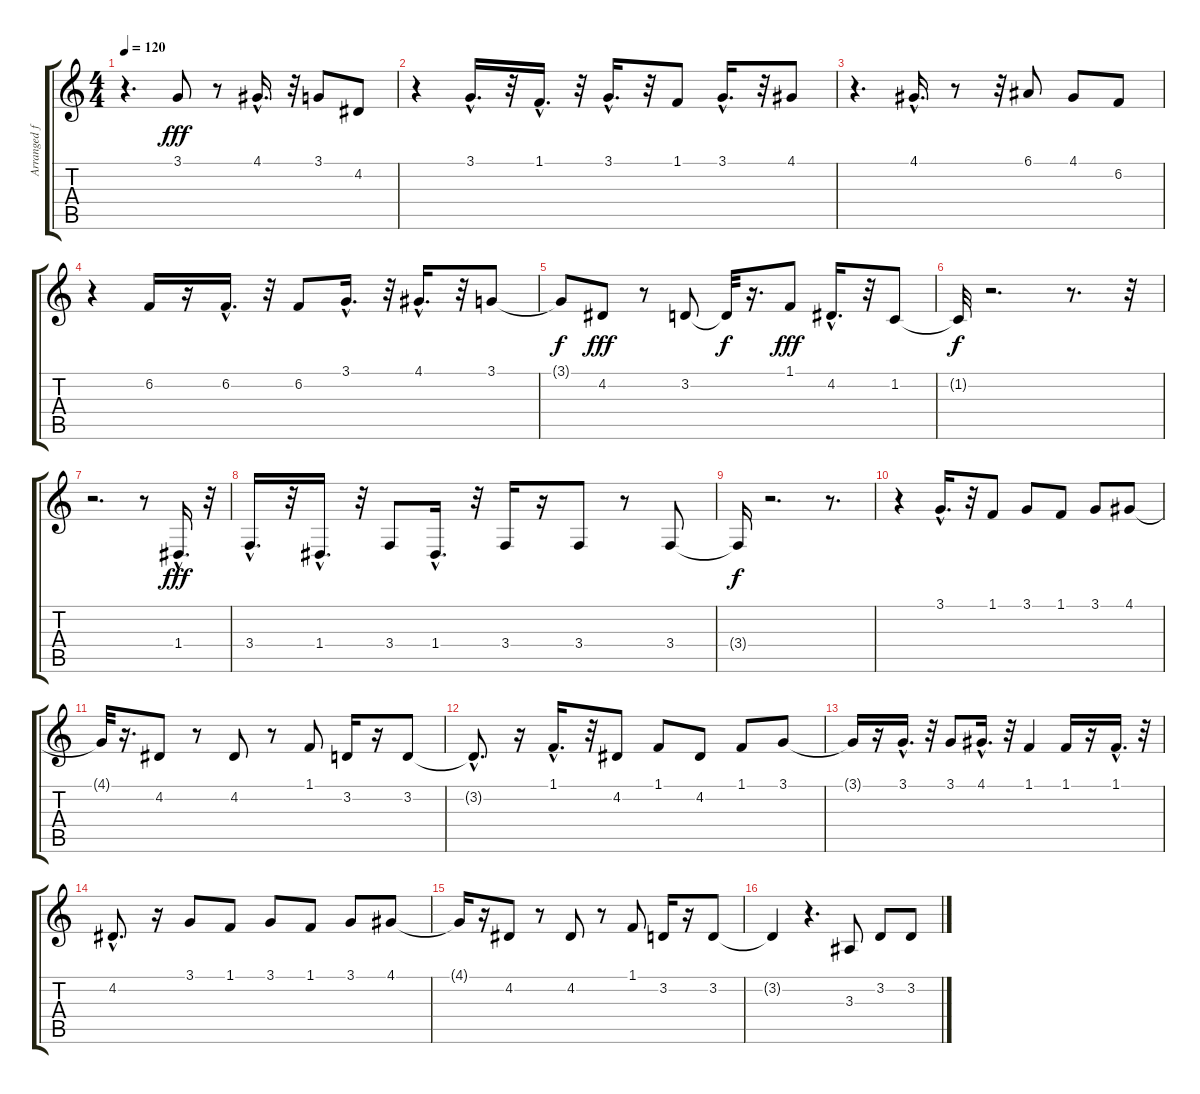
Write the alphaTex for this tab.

\track ("Arranged for MIDI" "Arranged f") {instrument lead2sawtooth}
\staff {score tabs}
\tuning (E4 B3 G3 D3 A2 E2) {hide}
\ts (4 4)
\tempo 120
\clef g2
\ks c
r.4{d dy fff} 3.1.8 r.8 4.1{hac}.16{d} r.32 3.1.8 4.2.8 |
r.4 3.1{hac}.16{d} r.32 1.1{hac}.16{d} r.32 3.1{hac}.16{d} r.32 1.1.8 3.1{hac}.16{d} r.32 4.1.8 |
r.4{d} 4.1{hac}.16{d} r.8 r.32 6.1.8 4.1.8 6.2.8 |
r.4 6.2.16 r.16 6.2{hac}.16{d} r.32 6.2.8 3.1{hac}.16{d} r.32 4.1{hac}.16{d} r.32 3.1.8 |
3.1{t}.8{dy f} 4.2.8{dy fff} r.8 3.2.8 3.2{t}.32{dy f} r.16{d} 1.1.8{dy fff} 4.2{hac}.16{d} r.32 1.2.8 |
1.2{t}.32{dy f} r.2{d} r.8{d} r.32 |
r.2{d} r.8 1.4{hac}.16{d dy fff} r.32 |
3.4{hac}.16{d} r.32 1.4{hac}.16{d} r.32 3.4.8 1.4{hac}.16{d} r.32 3.4.16 r.16 3.4.8 r.8 3.4.8 |
3.4{t}.16{dy f} r.2{d} r.8{d} |
r.4 3.1{hac}.16{d} r.32 1.1.8 3.1.8 1.1.8 3.1.8 4.1.8 |
4.1{t}.32 r.16{d} 4.2.8 r.8 4.2.8 r.8 1.1.8 3.2.16 r.16 3.2.8 |
3.2{hac t}.8{d} r.16 1.1{hac}.16{d} r.32 4.2.8 1.1.8 4.2.8 1.1.8 3.1.8 |
3.1{t}.16 r.16 3.1{hac}.16{d} r.32 3.1.8 4.1{hac}.16{d} r.32 1.1.4 1.1.16 r.16 1.1{hac}.16{d} r.32 |
4.2{hac}.8{d} r.16 3.1.8 1.1.8 3.1.8 1.1.8 3.1.8 4.1.8 |
4.1{t}.16 r.16 4.2.8 r.8 4.2.8 r.8 1.1.8 3.2.16 r.16 3.2.8 |
3.2{t}.4 r.4{d} 3.3.8 3.2.8 3.2.8
